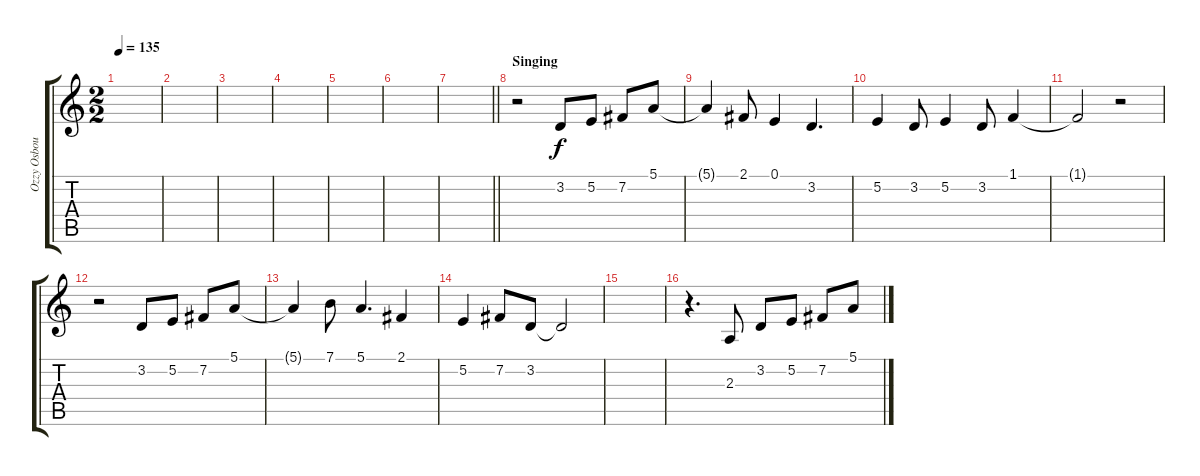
\track ("Ozzy Osbourne (vocal)" "Ozzy Osbou") {instrument fx4atmosphere}
\staff {score tabs}
\tuning (E4 B3 G3 D3 A2 E2) {hide}
\ts (2 2)
\tempo 135
\clef g2
\ks c
|
|
|
|
|
|
\barLineRight lightlight
|
\section ("" "Singing")
r.2 3.2.8 5.2.8 7.2.8 5.1.8 |
5.1{t}.4 2.1.8 0.1.4 3.2.4{d} |
5.2.4 3.2.8 5.2.4 3.2.8 1.1.4 |
1.1{t}.2 r.2 |
r.2 3.2.8 5.2.8 7.2.8 5.1.8 |
5.1{t}.4 7.1.8 5.1.4{d} 2.1.4 |
5.2.4 7.2.8 3.2.8 3.2{t}.2 |
|
r.4{d} 2.3.8 3.2.8 5.2.8 7.2.8 5.1.8
